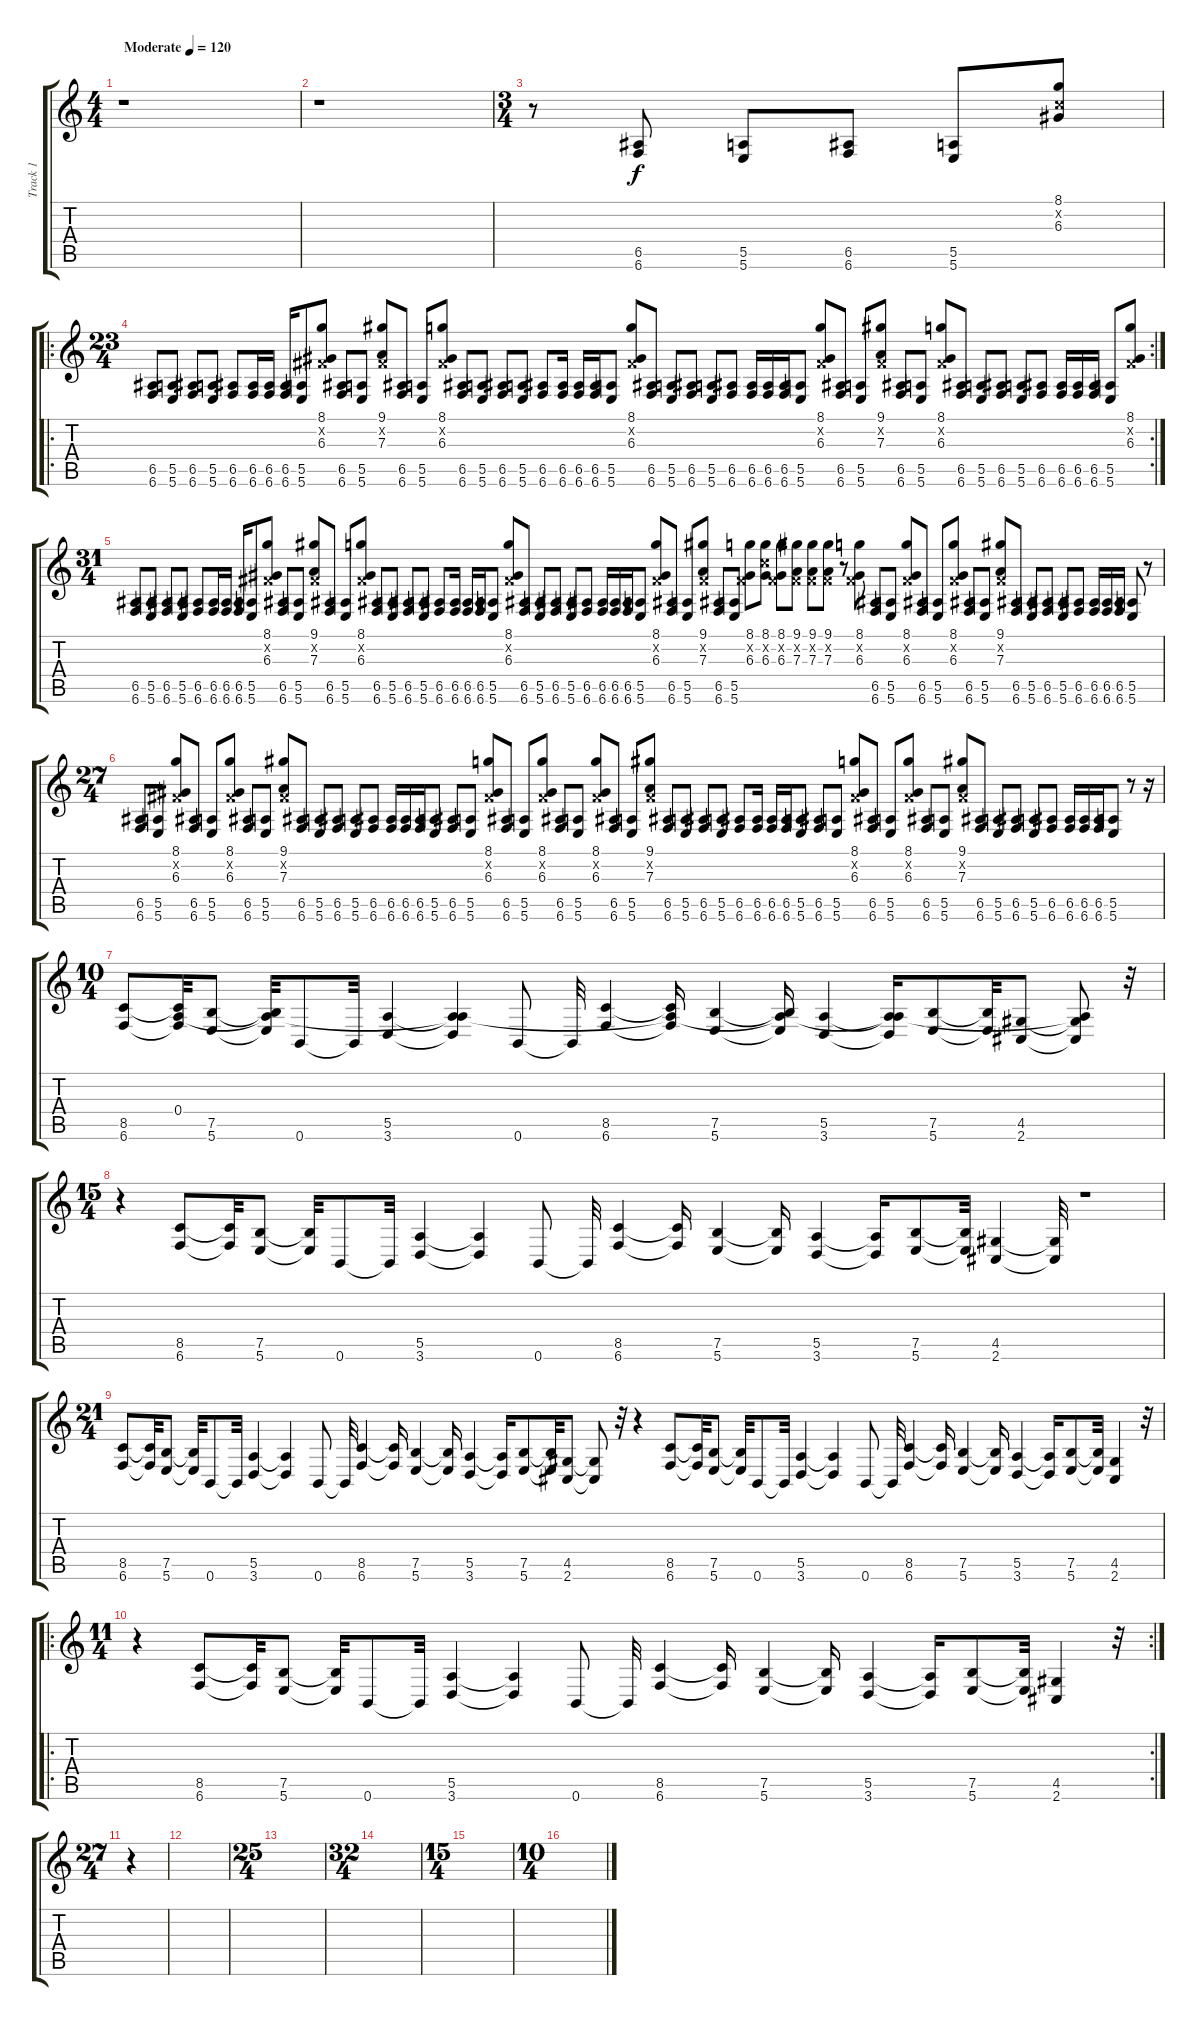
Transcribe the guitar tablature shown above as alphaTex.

\track ("Track 1" "Track 1") {instrument overdrivenguitar}
\staff {score tabs}
\tuning (B3 Gb3 D3 A2 E2 B1) {hide}
\ts (4 4)
\tempo (120 "Moderate")
\clef g2
\ks c
r.1{dy f instrument overdrivenguitar} |
r.1 |
\ts (3 4)
r.8 (6.5 6.6).8 (5.5 5.6).8 (6.5 6.6).8 (5.5 5.6).8 (8.1 6.2{x} 6.3).8 |
\ro
\rc 2
\ts (23 4)
(6.5 6.6).8 (5.5 5.6).8 (6.5 6.6).8 (5.5 5.6).8 (6.5 6.6).8 (6.5 6.6).16 (6.5 6.6).16 (6.5 6.6).16 (5.5 5.6).8 (8.1 0.2{x} 6.3).8 (6.5 6.6).8 (5.5 5.6).8 (9.1 0.2{x} 7.3).8 (6.5 6.6).8 (5.5 5.6).8 (8.1 0.2{x} 6.3).8 (6.5 6.6).8 (5.5 5.6).8 (6.5 6.6).8 (5.5 5.6).8 (6.5 6.6).8 (6.5 6.6).16 (6.5 6.6).16 (6.5 6.6).16 (5.5 5.6).8 (8.1 0.2{x} 6.3).8 (6.5 6.6).8 (5.5 5.6).8 (6.5 6.6).8 (5.5 5.6).8 (6.5 6.6).8 (6.5 6.6).16 (6.5 6.6).16 (6.5 6.6).16 (5.5 5.6).8 (8.1 0.2{x} 6.3).8 (6.5 6.6).8 (5.5 5.6).8 (9.1 0.2{x} 7.3).8 (6.5 6.6).8 (5.5 5.6).8 (8.1 0.2{x} 6.3).8 (6.5 6.6).8 (5.5 5.6).8 (6.5 6.6).8 (5.5 5.6).8 (6.5 6.6).8 (6.5 6.6).16 (6.5 6.6).16 (6.5 6.6).16 (5.5 5.6).8 (8.1 0.2{x} 6.3).8 |
\ts (31 4)
(6.5 6.6).8 (5.5 5.6).8 (6.5 6.6).8 (5.5 5.6).8 (6.5 6.6).8 (6.5 6.6).16 (6.5 6.6).16 (6.5 6.6).16 (5.5 5.6).8 (8.1 0.2{x} 6.3).8 (6.5 6.6).8 (5.5 5.6).8 (9.1 0.2{x} 7.3).8 (6.5 6.6).8 (5.5 5.6).8 (8.1 0.2{x} 6.3).8 (6.5 6.6).8 (5.5 5.6).8 (6.5 6.6).8 (5.5 5.6).8 (6.5 6.6).8 (6.5 6.6).16 (6.5 6.6).16 (6.5 6.6).16 (5.5 5.6).8 (8.1 0.2{x} 6.3).8 (6.5 6.6).8 (5.5 5.6).8 (6.5 6.6).8 (5.5 5.6).8 (6.5 6.6).8 (6.5 6.6).16 (6.5 6.6).16 (6.5 6.6).16 (5.5 5.6).8 (8.1 0.2{x} 6.3).8 (6.5 6.6).8 (5.5 5.6).8 (9.1 0.2{x} 7.3).8 (6.5 6.6).8 (5.5 5.6).8 (8.1 0.2{x} 6.3).8 (8.1 6.2{x} 6.3).8 (8.1 0.2{x} 6.3).8 (9.1 0.2{x} 7.3).8 (9.1 0.2{x} 7.3).8 (9.1 0.2{x} 7.3).8 r.8 (8.1 0.2{x} 6.3).8 (6.5 6.6).8 (5.5 5.6).8 (8.1 0.2{x} 6.3).8 (6.5 6.6).8 (5.5 5.6).8 (8.1 0.2{x} 6.3).8 (6.5 6.6).8 (5.5 5.6).8 (9.1 0.2{x} 7.3).8 (6.5 6.6).8 (5.5 5.6).8 (6.5 6.6).8 (5.5 5.6).8 (6.5 6.6).8 (6.5 6.6).16 (6.5 6.6).16 (6.5 6.6).16 (5.5 5.6).8 r.8 |
\ts (27 4)
(6.5 6.6).8 (5.5 5.6).8 (8.1 0.2{x} 6.3).8 (6.5 6.6).8 (5.5 5.6).8 (8.1 0.2{x} 6.3).8 (6.5 6.6).8 (5.5 5.6).8 (9.1 0.2{x} 7.3).8 (6.5 6.6).8 (5.5 5.6).8 (6.5 6.6).8 (5.5 5.6).8 (6.5 6.6).8 (6.5 6.6).16 (6.5 6.6).16 (6.5 6.6).16 (5.5 5.6).8 (6.5 6.6).8 (5.5 5.6).8 (8.1 0.2{x} 6.3).8 (6.5 6.6).8 (5.5 5.6).8 (8.1 0.2{x} 6.3).8 (6.5 6.6).8 (5.5 5.6).8 (8.1 0.2{x} 6.3).8 (6.5 6.6).8 (5.5 5.6).8 (9.1 0.2{x} 7.3).8 (6.5 6.6).8 (5.5 5.6).8 (6.5 6.6).8 (5.5 5.6).8 (6.5 6.6).8 (6.5 6.6).16 (6.5 6.6).16 (6.5 6.6).16 (5.5 5.6).8 (6.5 6.6).8 (5.5 5.6).8 (8.1 0.2{x} 6.3).8 (6.5 6.6).8 (5.5 5.6).8 (8.1 0.2{x} 6.3).8 (6.5 6.6).8 (5.5 5.6).8 (9.1 0.2{x} 7.3).8 (6.5 6.6).8 (5.5 5.6).8 (6.5 6.6).8 (5.5 5.6).8 (6.5 6.6).8 (6.5 6.6).16 (6.5 6.6).16 (6.5 6.6).16 (5.5 5.6).8 r.8 r.16 |
\ts (10 4)
(8.5 6.6).8 (0.4 8.5{t} 6.6{t}).32 (7.5 5.6).8 (0.4{t} 7.5{t} 5.6{t}).32 0.6.8 0.6{t}.32 (5.5 3.6).4 (0.4{t} 5.5{t} 3.6{t}).4 0.6.8 0.6{t}.32 (8.5 6.6).4 (0.4{t} 8.5{t} 6.6{t}).16 (7.5 5.6).4 (0.4{t} 7.5{t} 5.6{t}).16 (5.5 3.6).4 (0.4{t} 5.5{t} 3.6{t}).16 (7.5 5.6).8 (7.5{t} 5.6{t}).32 (4.5 2.6).8 (0.4{t} 4.5{t} 2.6{t}).8 r.32 |
\ts (15 4)
r.4 (8.5 6.6).8 (8.5{t} 6.6{t}).32 (7.5 5.6).8 (7.5{t} 5.6{t}).32 0.6.8 0.6{t}.32 (5.5 3.6).4 (5.5{t} 3.6{t}).4 0.6.8 0.6{t}.32 (8.5 6.6).4 (8.5{t} 6.6{t}).16 (7.5 5.6).4 (7.5{t} 5.6{t}).16 (5.5 3.6).4 (5.5{t} 3.6{t}).16 (7.5 5.6).8 (7.5{t} 5.6{t}).32 (4.5 2.6).4 (4.5{t} 2.6{t}).32 r.1 |
\ts (21 4)
(8.5 6.6).8 (8.5{t} 6.6{t}).32 (7.5 5.6).8 (7.5{t} 5.6{t}).32 0.6.8 0.6{t}.32 (5.5 3.6).4 (5.5{t} 3.6{t}).4 0.6.8 0.6{t}.32 (8.5 6.6).4 (8.5{t} 6.6{t}).16 (7.5 5.6).4 (7.5{t} 5.6{t}).16 (5.5 3.6).4 (5.5{t} 3.6{t}).16 (7.5 5.6).8 (7.5{t} 5.6{t}).32 (4.5 2.6).8 (4.5{t} 2.6{t}).8 r.32 r.4 (8.5 6.6).8 (8.5{t} 6.6{t}).32 (7.5 5.6).8 (7.5{t} 5.6{t}).32 0.6.8 0.6{t}.32 (5.5 3.6).4 (5.5{t} 3.6{t}).4 0.6.8 0.6{t}.32 (8.5 6.6).4 (8.5{t} 6.6{t}).16 (7.5 5.6).4 (7.5{t} 5.6{t}).16 (5.5 3.6).4 (5.5{t} 3.6{t}).16 (7.5 5.6).8 (7.5{t} 5.6{t}).32 (4.5 2.6).4 r.32 |
\ro
\rc 2
\ts (11 4)
r.4 (8.5 6.6).8 (8.5{t} 6.6{t}).32 (7.5 5.6).8 (7.5{t} 5.6{t}).32 0.6.8 0.6{t}.32 (5.5 3.6).4 (5.5{t} 3.6{t}).4 0.6.8 0.6{t}.32 (8.5 6.6).4 (8.5{t} 6.6{t}).16 (7.5 5.6).4 (7.5{t} 5.6{t}).16 (5.5 3.6).4 (5.5{t} 3.6{t}).16 (7.5 5.6).8 (7.5{t} 5.6{t}).32 (4.5 2.6).4 r.32 |
\ts (27 4)
r.4 |
|
\ts (25 4)
|
\ts (32 4)
|
\ts (15 4)
|
\ts (10 4)
